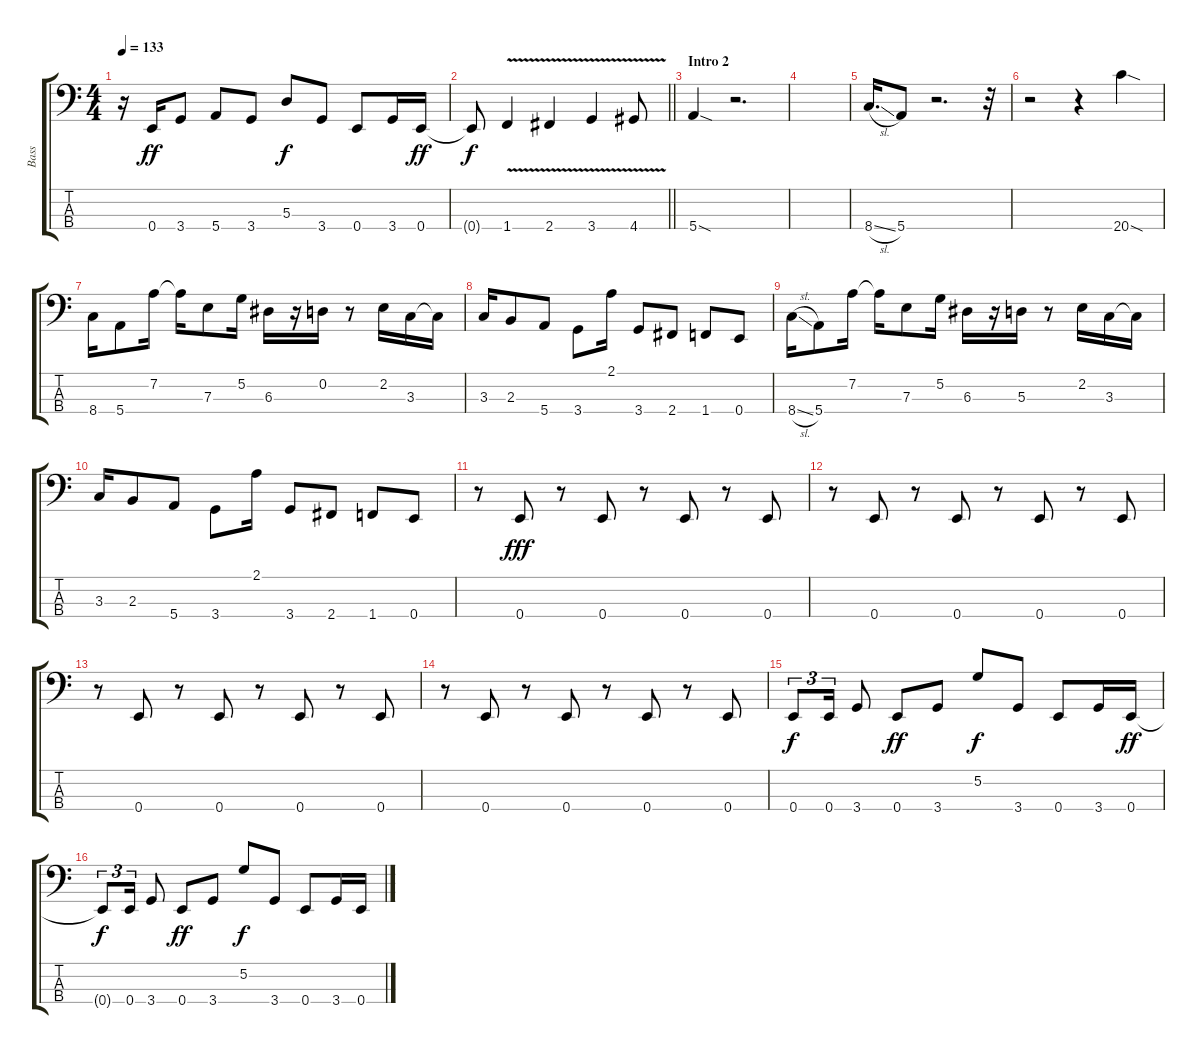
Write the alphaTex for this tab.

\track ("Bass" "Bass") {instrument electricbassfinger}
\staff {score tabs}
\tuning (G2 D2 A1 E1) {hide}
\ts (4 4)
\tempo 133
\clef f4
\ks c
r.16{dy ff} 0.4.16 3.4.8 5.4.8 3.4.8 5.3.8{dy f} 3.4.8 0.4.8 3.4.16 0.4.16{dy ff} |
\barLineRight lightlight
0.4{t}.8{dy f} 1.4{v}.4 2.4{v}.4 3.4{v}.4 4.4{v}.8 |
\section ("" "Intro 2")
5.4{sod}.4 r.2{d} |
|
8.4{sl}.16{d} 5.4.8 r.2{d} r.32 |
r.2 r.4 20.4{sod}.4 |
8.4.16 5.4.8 7.2.16 7.2{t}.16 7.3.8 5.2.16 6.3.16 r.16 0.2.16 r.8 2.2.16 3.3.16 3.3{t}.16 |
3.3.16 2.3.8 5.4.8 3.4.8 2.1.16 3.4.8 2.4.8 1.4.8 0.4.8 |
8.4{sl}.16 5.4.8 7.2.16 7.2{t}.16 7.3.8 5.2.16 6.3.16 r.16 5.3.16 r.8 2.2.16 3.3.16 3.3{t}.16 |
3.3.16 2.3.8 5.4.8 3.4.8 2.1.16 3.4.8 2.4.8 1.4.8 0.4.8 |
r.8 0.4.8{dy fff} r.8 0.4.8 r.8 0.4.8 r.8 0.4.8 |
r.8 0.4.8 r.8 0.4.8 r.8 0.4.8 r.8 0.4.8 |
r.8 0.4.8 r.8 0.4.8 r.8 0.4.8 r.8 0.4.8 |
r.8 0.4.8 r.8 0.4.8 r.8 0.4.8 r.8 0.4.8 |
0.4.8{tu (3 2) dy f} 0.4.16{tu (3 2)} 3.4.8 0.4.8{dy ff} 3.4.8 5.2.8{dy f} 3.4.8 0.4.8 3.4.16 0.4.16{dy ff} |
0.4{t}.8{tu (3 2) dy f} 0.4.16{tu (3 2)} 3.4.8 0.4.8{dy ff} 3.4.8 5.2.8{dy f} 3.4.8 0.4.8 3.4.16 0.4.16
